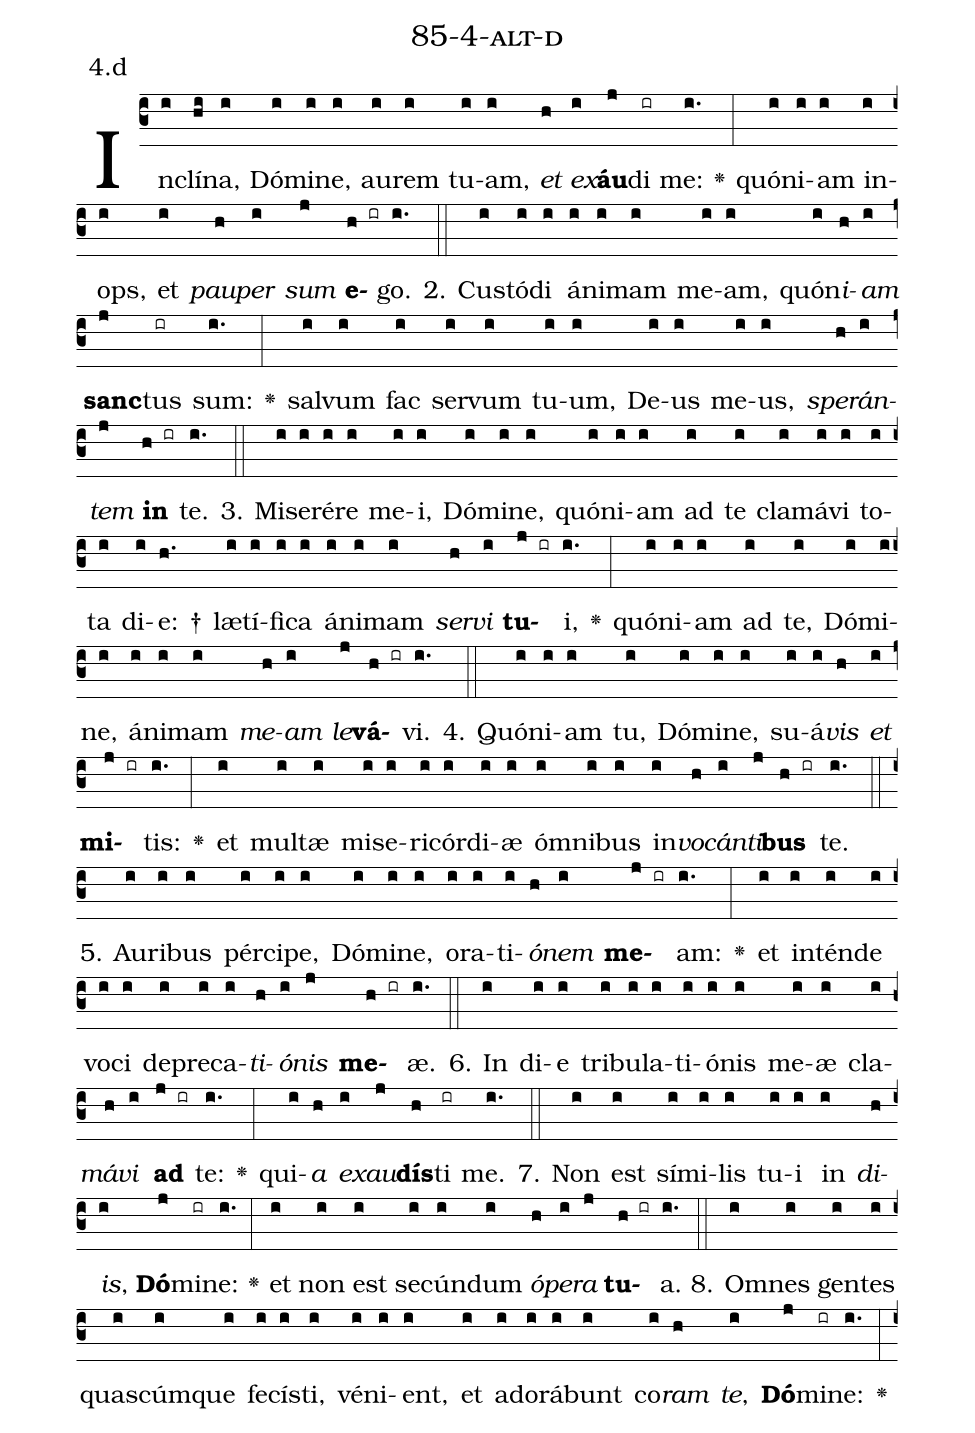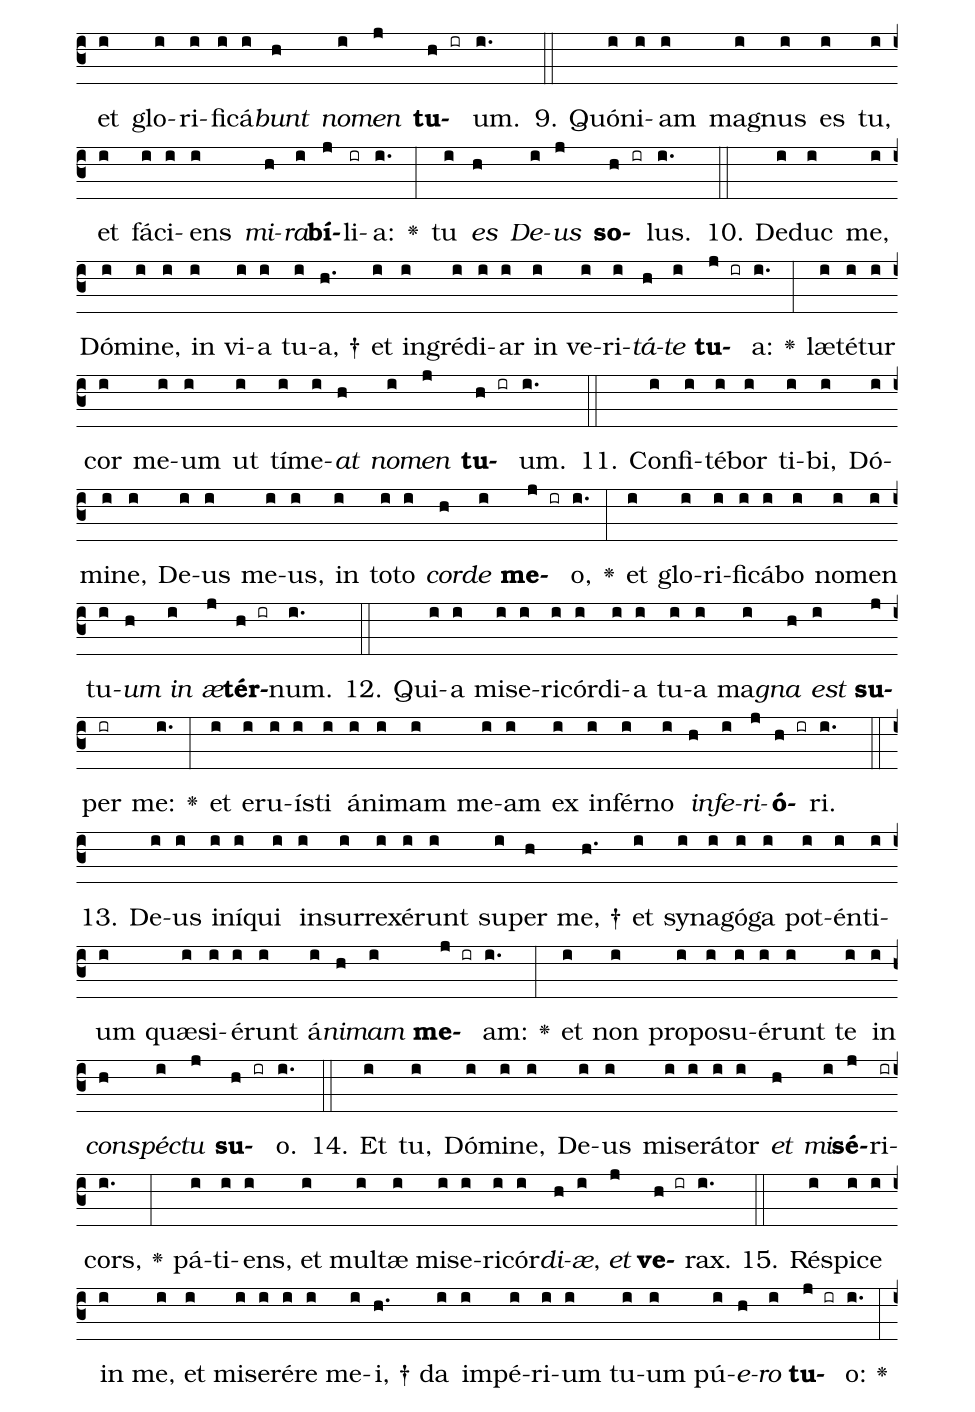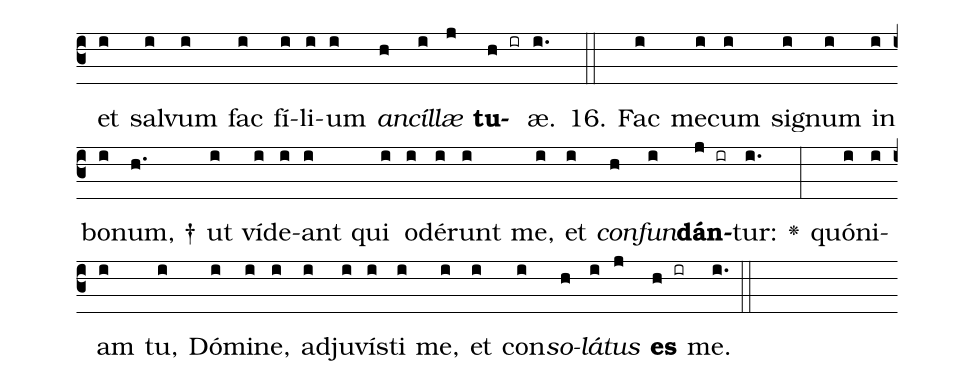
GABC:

name: 85-4-alt-d;
annotation: 4.d;
%%
(c3)In(i)clí(hi)na,(i) Dó(i)mi(i)ne,(i) au(i)rem(i) tu(i)am,(i) <i>et</i>(h) <i>ex</i>(i)<b>áu</b>(j)di(ir) me:(i.) <v>\greheightstar</v>(:) quón(i)i(i)am(i) in(i)ops,(i) et(i) <i>pau</i>(h)<i>per</i>(i) <i>sum</i>(j) <b>e</b>(h ir)go.(i.) (::)
2. Cus(i)tó(i)di(i) á(i)ni(i)mam(i) me(i)am,(i) quón(i)<i>i</i>(h)<i>am</i>(i) <b>sanc</b>(j)tus(ir) sum:(i.) <v>\greheightstar</v>(:) sal(i)vum(i) fac(i) ser(i)vum(i) tu(i)um,(i) De(i)us(i) me(i)us,(i) <i>spe</i>(h)<i>rán</i>(i)<i>tem</i>(j) <b>in</b>(h ir) te.(i.) (::)
3. Mi(i)se(i)ré(i)re(i) me(i)i,(i) Dó(i)mi(i)ne,(i) quón(i)i(i)am(i) ad(i) te(i) cla(i)má(i)vi(i) to(i)ta(i) di(i)e: †(h.) læ(i)tí(i)fi(i)ca(i) á(i)ni(i)mam(i) <i>ser</i>(h)<i>vi</i>(i) <b>tu</b>(j ir)i,(i.) <v>\greheightstar</v>(:) quón(i)i(i)am(i) ad(i) te,(i) Dó(i)mi(i)ne,(i) á(i)ni(i)mam(i) <i>me</i>(h)<i>am</i>(i) <i>le</i>(j)<b>vá</b>(h ir)vi.(i.) (::)
4. Quón(i)i(i)am(i) tu,(i) Dó(i)mi(i)ne,(i) su(i)á(i)<i>vis</i>(h) <i>et</i>(i) <b>mi</b>(j ir)tis:(i.) <v>\greheightstar</v>(:) et(i) mul(i)tæ(i) mi(i)se(i)ri(i)cór(i)di(i)æ(i) óm(i)ni(i)bus(i) in(i)<i>vo</i>(h)<i>cán</i>(i)<i>ti</i>(j)<b>bus</b>(h ir) te.(i.) (::)
5. Au(i)ri(i)bus(i) pér(i)ci(i)pe,(i) Dó(i)mi(i)ne,(i) o(i)ra(i)ti(i)<i>ó</i>(h)<i>nem</i>(i) <b>me</b>(j ir)am:(i.) <v>\greheightstar</v>(:) et(i) in(i)tén(i)de(i) vo(i)ci(i) de(i)pre(i)ca(i)<i>ti</i>(h)<i>ó</i>(i)<i>nis</i>(j) <b>me</b>(h ir)æ.(i.) (::)
6. In(i) di(i)e(i) tri(i)bu(i)la(i)ti(i)ó(i)nis(i) me(i)æ(i) cla(i)<i>má</i>(h)<i>vi</i>(i) <b>ad</b>(j ir) te:(i.) <v>\greheightstar</v>(:) qui(i)<i>a</i>(h) <i>ex</i>(i)<i>au</i>(j)<b>dís</b>(h)ti(ir) me.(i.) (::)
7. Non(i) est(i) sí(i)mi(i)lis(i) tu(i)i(i) in(i) <i>di</i>(h)<i>is</i>,(i) <b>Dó</b>(j)mi(ir)ne:(i.) <v>\greheightstar</v>(:) et(i) non(i) est(i) se(i)cún(i)dum(i) <i>ó</i>(h)<i>pe</i>(i)<i>ra</i>(j) <b>tu</b>(h ir)a.(i.) (::)
8. Om(i)nes(i) gen(i)tes(i) quas(i)cúm(i)que(i) fe(i)cís(i)ti,(i) vé(i)ni(i)ent,(i) et(i) ad(i)o(i)rá(i)bunt(i) co(i)<i>ram</i>(h) <i>te</i>,(i) <b>Dó</b>(j)mi(ir)ne:(i.) <v>\greheightstar</v>(:) et(i) glo(i)ri(i)fi(i)cá(i)<i>bunt</i>(h) <i>no</i>(i)<i>men</i>(j) <b>tu</b>(h ir)um.(i.) (::)
9. Quón(i)i(i)am(i) ma(i)gnus(i) es(i) tu,(i) et(i) fá(i)ci(i)ens(i) <i>mi</i>(h)<i>ra</i>(i)<b>bí</b>(j)li(ir)a:(i.) <v>\greheightstar</v>(:) tu(i) <i>es</i>(h) <i>De</i>(i)<i>us</i>(j) <b>so</b>(h ir)lus.(i.) (::)
10. De(i)duc(i) me,(i) Dó(i)mi(i)ne,(i) in(i) vi(i)a(i) tu(i)a, †(h.) et(i) in(i)gré(i)di(i)ar(i) in(i) ve(i)ri(i)<i>tá</i>(h)<i>te</i>(i) <b>tu</b>(j ir)a:(i.) <v>\greheightstar</v>(:) læ(i)té(i)tur(i) cor(i) me(i)um(i) ut(i) tí(i)me(i)<i>at</i>(h) <i>no</i>(i)<i>men</i>(j) <b>tu</b>(h ir)um.(i.) (::)
11. Con(i)fi(i)té(i)bor(i) ti(i)bi,(i) Dó(i)mi(i)ne,(i) De(i)us(i) me(i)us,(i) in(i) to(i)to(i) <i>cor</i>(h)<i>de</i>(i) <b>me</b>(j ir)o,(i.) <v>\greheightstar</v>(:) et(i) glo(i)ri(i)fi(i)cá(i)bo(i) no(i)men(i) tu(i)<i>um</i>(h) <i>in</i>(i) <i>æ</i>(j)<b>tér</b>(h ir)num.(i.) (::)
12. Qui(i)a(i) mi(i)se(i)ri(i)cór(i)di(i)a(i) tu(i)a(i) ma(i)<i>gna</i>(h) <i>est</i>(i) <b>su</b>(j)per(ir) me:(i.) <v>\greheightstar</v>(:) et(i) e(i)ru(i)ís(i)ti(i) á(i)ni(i)mam(i) me(i)am(i) ex(i) in(i)fér(i)no(i) <i>in</i>(h)<i>fe</i>(i)<i>ri</i>(j)<b>ó</b>(h ir)ri.(i.) (::)
13. De(i)us(i) in(i)í(i)qui(i) in(i)sur(i)re(i)xé(i)runt(i) su(i)per(h) me, †(h.) et(i) sy(i)na(i)gó(i)ga(i) pot(i)én(i)ti(i)um(i) quæ(i)si(i)é(i)runt(i) á(i)<i>ni</i>(h)<i>mam</i>(i) <b>me</b>(j ir)am:(i.) <v>\greheightstar</v>(:) et(i) non(i) pro(i)po(i)su(i)é(i)runt(i) te(i) in(i) <i>con</i>(h)<i>spéc</i>(i)<i>tu</i>(j) <b>su</b>(h ir)o.(i.) (::)
14. Et(i) tu,(i) Dó(i)mi(i)ne,(i) De(i)us(i) mi(i)se(i)rá(i)tor(i) <i>et</i>(h) <i>mi</i>(i)<b>sé</b>(j)ri(ir)cors,(i.) <v>\greheightstar</v>(:) pá(i)ti(i)ens,(i) et(i) mul(i)tæ(i) mi(i)se(i)ri(i)cór(i)<i>di</i>(h)<i>æ</i>,(i) <i>et</i>(j) <b>ve</b>(h ir)rax.(i.) (::)
15. Ré(i)spi(i)ce(i) in(i) me,(i) et(i) mi(i)se(i)ré(i)re(i) me(i)i, †(h.) da(i) im(i)pé(i)ri(i)um(i) tu(i)um(i) pú(i)<i>e</i>(h)<i>ro</i>(i) <b>tu</b>(j ir)o:(i.) <v>\greheightstar</v>(:) et(i) sal(i)vum(i) fac(i) fí(i)li(i)um(i) <i>an</i>(h)<i>cíl</i>(i)<i>læ</i>(j) <b>tu</b>(h ir)æ.(i.) (::)
16. Fac(i) me(i)cum(i) si(i)gnum(i) in(i) bo(i)num, †(h.) ut(i) ví(i)de(i)ant(i) qui(i) o(i)dé(i)runt(i) me,(i) et(i) <i>con</i>(h)<i>fun</i>(i)<b>dán</b>(j ir)tur:(i.) <v>\greheightstar</v>(:) quón(i)i(i)am(i) tu,(i) Dó(i)mi(i)ne,(i) ad(i)ju(i)vís(i)ti(i) me,(i) et(i) con(i)<i>so</i>(h)<i>lá</i>(i)<i>tus</i>(j) <b>es</b>(h ir) me.(i.) (::)
